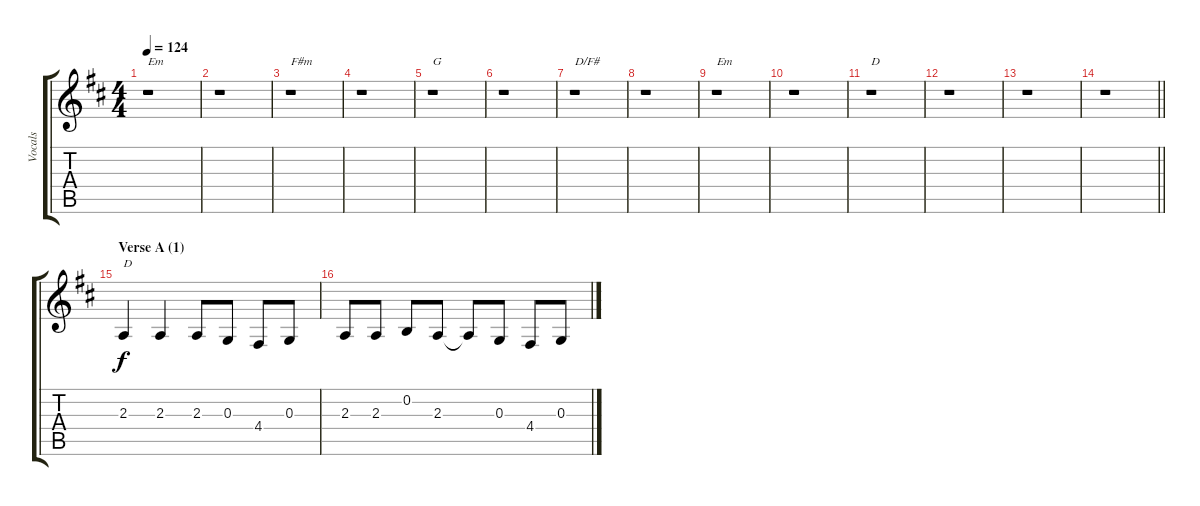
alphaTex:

\track ("Vocals" "Vocals") {instrument sopranosax}
\staff {score tabs}
\tuning (E4 B3 G3 D3 A2 E2) {hide}
\ts (4 4)
\tempo 124
\clef g2
\ks d
r.1{txt "Em" dy f} |
r.1 |
r.1{txt "F#m"} |
r.1 |
r.1{txt "G"} |
r.1 |
r.1{txt "D/F#"} |
r.1 |
r.1{txt "Em"} |
r.1 |
r.1{txt "D"} |
r.1 |
r.1 |
\barLineRight lightlight
r.1 |
\section ("" "Verse A (1)")
2.3.4{txt "D"} 2.3.4 2.3.8 0.3.8 4.4.8 0.3.8 |
2.3.8 2.3.8 0.2.8 2.3.8 2.3{t}.8 0.3.8 4.4.8 0.3.8
